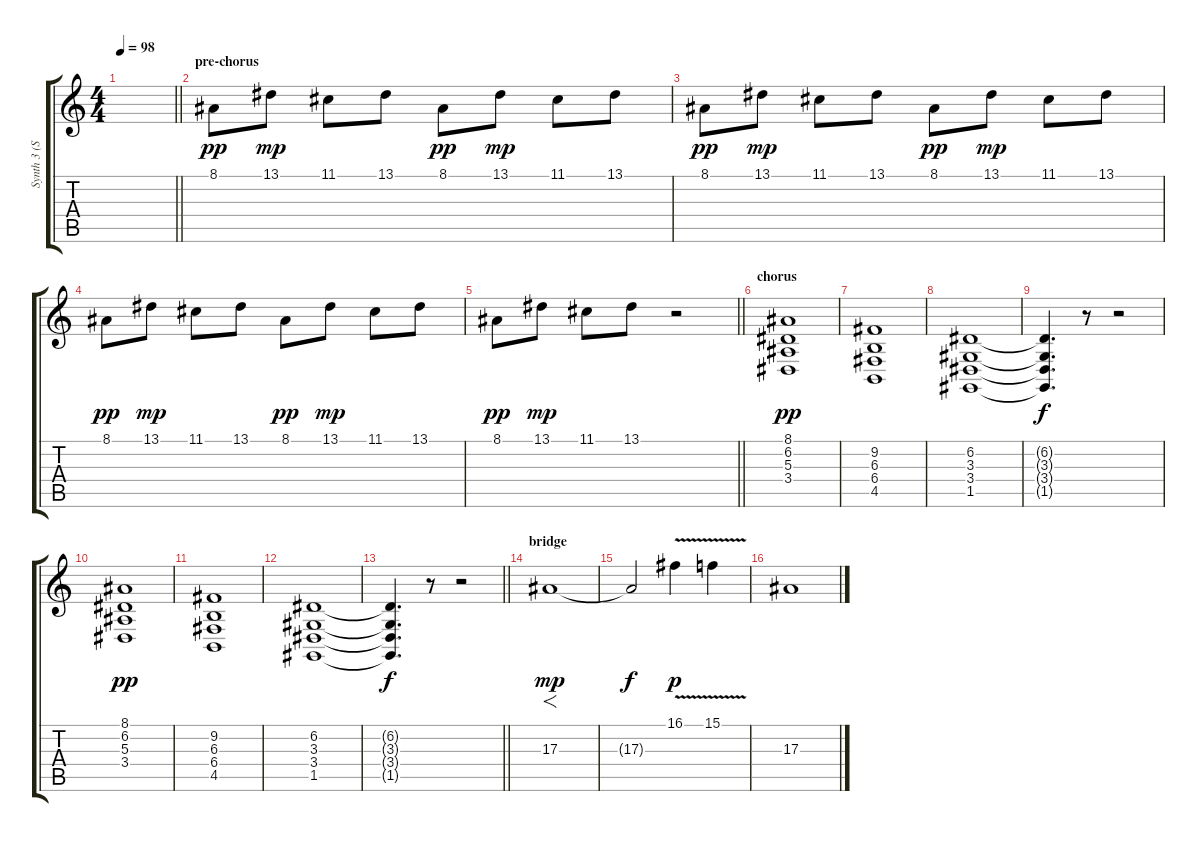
\track ("Synth 3 (Semple)" "Synth 3 (S") {instrument stringensemble1}
\staff {score tabs}
\tuning (D4 A3 F3 C3 G2 C2) {hide}
\ts (4 4)
\tempo 98
\clef g2
\barLineRight lightlight
\ks c
|
\section ("" "pre-chorus")
8.1.8{dy pp} 13.1.8{dy mp} 11.1.8 13.1.8 8.1.8{dy pp} 13.1.8{dy mp} 11.1.8 13.1.8 |
8.1.8{dy pp} 13.1.8{dy mp} 11.1.8 13.1.8 8.1.8{dy pp} 13.1.8{dy mp} 11.1.8 13.1.8 |
8.1.8{dy pp} 13.1.8{dy mp} 11.1.8 13.1.8 8.1.8{dy pp} 13.1.8{dy mp} 11.1.8 13.1.8 |
\barLineRight lightlight
8.1.8{dy pp} 13.1.8{dy mp} 11.1.8 13.1.8 r.2 |
\section ("" "chorus")
(8.1 6.2 5.3 3.4).1{dy pp} |
(9.2 6.3 6.4 4.5).1 |
(6.2 3.3 3.4 1.5).1 |
(6.2{t} 3.3{t} 3.4{t} 1.5{t}).4{d dy f} r.8 r.2 |
(8.1 6.2 5.3 3.4).1{dy pp} |
(9.2 6.3 6.4 4.5).1 |
(6.2 3.3 3.4 1.5).1 |
\barLineRight lightlight
(6.2{t} 3.3{t} 3.4{t} 1.5{t}).4{d dy f} r.8 r.2 |
\section ("" "bridge")
17.3.1{f dy mp} |
17.3{t}.2{dy f} 16.1{v}.4{dy p} 15.1{v}.4 |
17.3.1{volume 3}
